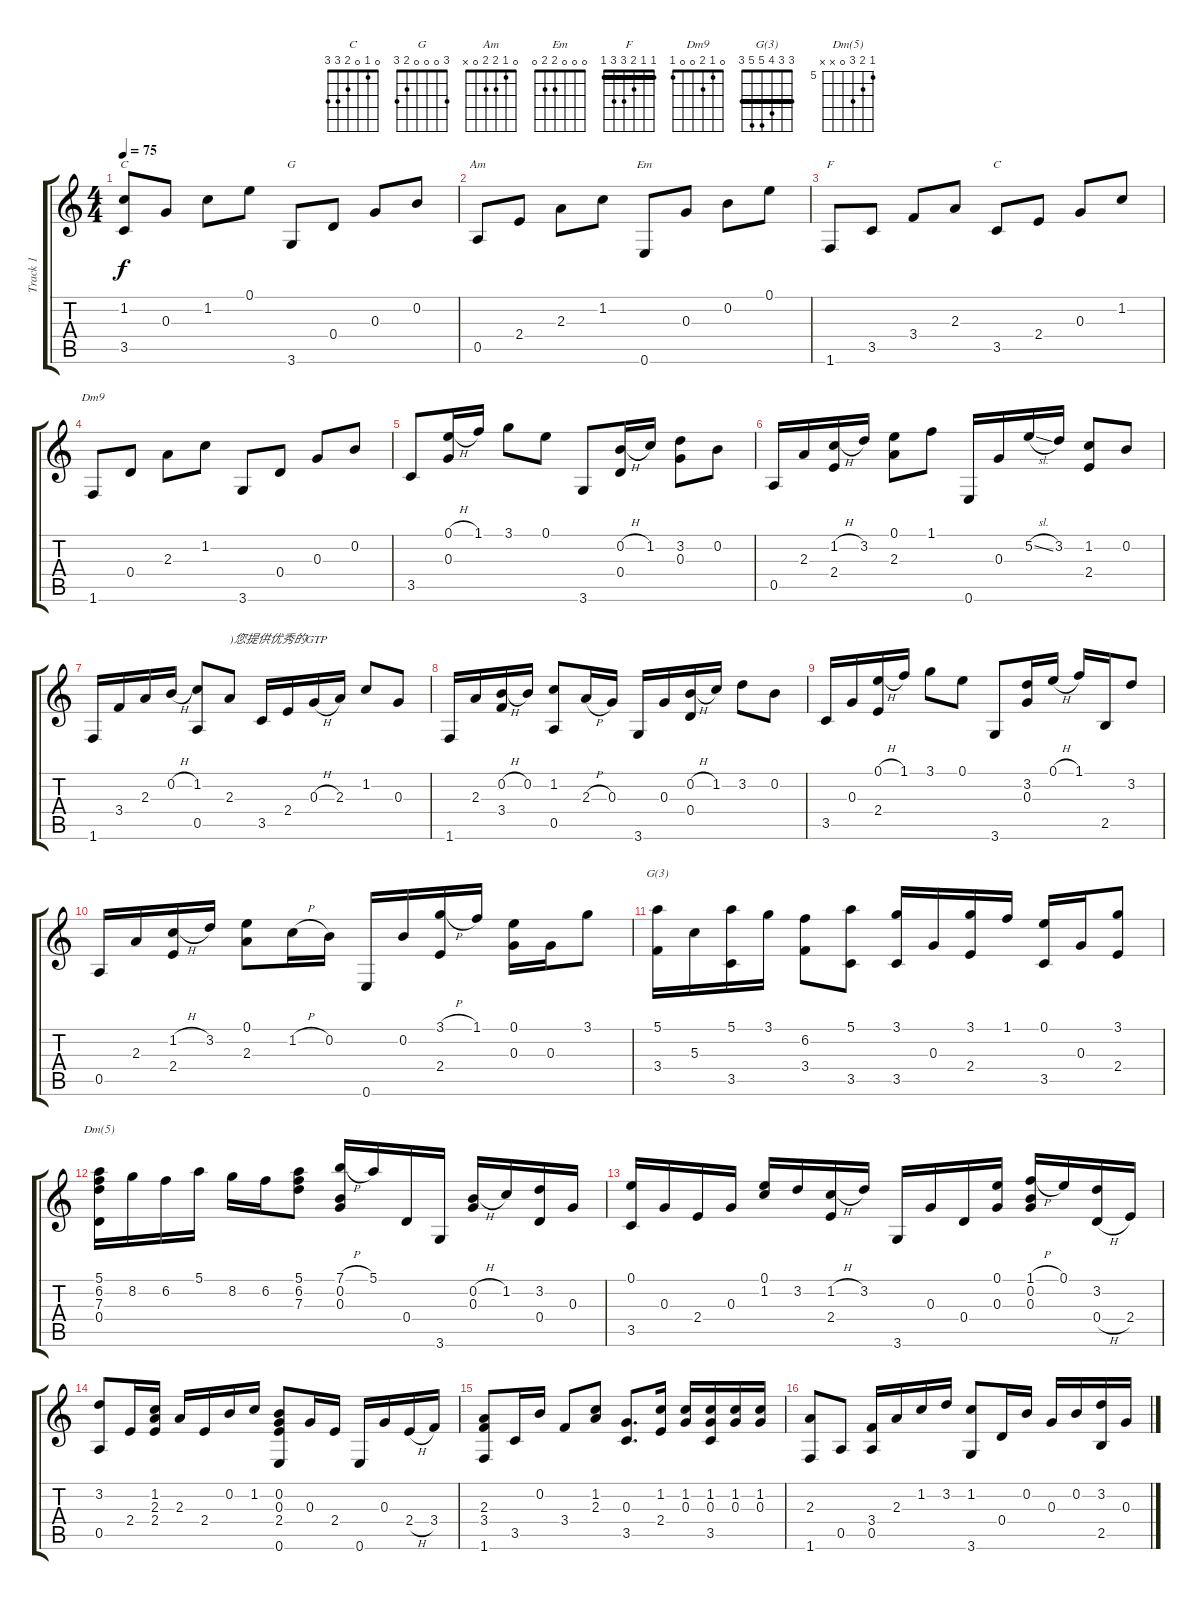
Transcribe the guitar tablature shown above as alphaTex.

\track ("Track 1" "Track 1") {instrument acousticguitarnylon}
\staff {score tabs}
\tuning (E4 B3 G3 D3 A2 E2) {hide}
\chord ("C" 0 1 0 2 3 x)
\chord ("G" 3 0 0 0 2 3)
\chord ("Am" 0 1 2 2 0 x)
\chord ("Em" 0 0 0 2 2 0)
\chord ("F" 1 1 2 3 3 1) {barre 1}
\chord ("C" 0 1 0 2 3 3)
\chord ("Dm9" 0 1 2 0 0 1)
\chord ("G(3)" 3 3 4 5 5 3) {barre 3}
\chord ("Dm(5)" 5 6 7 0 x x) {firstfret 5}
\ts (4 4)
\tempo 75
\clef g2
\ks c
(1.2 3.5).8{ch "C" dy f} 0.3.8 1.2.8 0.1.8 3.6.8{ch "G"} 0.4.8 0.3.8 0.2.8 |
0.5.8{ch "Am"} 2.4.8 2.3.8 1.2.8 0.6.8{ch "Em"} 0.3.8 0.2.8 0.1.8 |
1.6.8{ch "F"} 3.5.8 3.4.8 2.3.8 3.5.8{ch "C"} 2.4.8 0.3.8 1.2.8 |
1.6.8{ch "Dm9"} 0.4.8 2.3.8 1.2.8 3.6.8 0.4.8 0.3.8 0.2.8 |
3.5.8 (0.1{h} 0.3).16 1.1.16 3.1.8 0.1.8 3.6.8 (0.2{h} 0.4).16 1.2.16 (3.2 0.3).8 0.2.8 |
0.5.16 2.3.16 (1.2{h} 2.4).16 3.2.16 (0.1 2.3).8 1.1.8 0.6.16 0.3.16 5.2{sl}.16 3.2.16 (1.2 2.4).8 0.2.8 |
1.6.16 3.4.16 2.3.16 0.2{h}.16 (1.2 0.5).8 2.3.8{txt ")您提供优秀的GTP"} 3.5.16 2.4.16 0.3{h}.16 2.3.16 1.2.8 0.3.8 |
1.6.16 2.3.16 (0.2{h} 3.4).16 0.2.16 (1.2 0.5).8 2.3{h}.16 0.3.16 3.6.16 0.3.16 (0.2{h} 0.4).16 1.2.16 3.2.8 0.2.8 |
3.5.16 0.3.16 (0.1{h} 2.4).16 1.1.16 3.1.8 0.1.8 3.6.8 (3.2 0.3).16 0.1{h}.16 1.1.16 2.5.16 3.2.8 |
0.5.16 2.3.16 (1.2{h} 2.4).16 3.2.16 (0.1 2.3).8 1.2{h}.16 0.2.16 0.6.16 0.2.16 (3.1{h} 2.4).16 1.1.16 (0.1 0.3).16 0.3.16 3.1.8 |
(5.1 3.4).16{ch "G(3)"} 5.3.16 (5.1 3.5).16 3.1.16 (6.2 3.4).8 (5.1 3.5).8 (3.1 3.5).16 0.3.16 (3.1 2.4).16 1.1.16 (0.1 3.5).16 0.3.16 (3.1 2.4).8 |
(5.1 6.2 7.3 0.4).16{ch "Dm(5)"} 8.2.16 6.2.16 5.1.16 8.2.16 6.2.16 (5.1 6.2 7.3).8 (7.1{h} 0.2 0.3).16 5.1.16 0.4.16 3.6.16 (0.2{h} 0.3).16 1.2.16 (3.2 0.4).16 0.3.16 |
(0.1 3.5).16 0.3.16 2.4.16 0.3.16 (0.1 1.2).16 3.2.16 (1.2{h} 2.4).16 3.2.16 3.6.16 0.3.16 0.4.16 (0.1 0.3).16 (1.1{h} 0.2 0.3).16 0.1.16 (3.2 0.4{h}).16 2.4.16 |
(3.2 0.5).8 2.4.16 (1.2 2.3 2.4).16 2.3.16 2.4.16 0.2.16 1.2.16 (0.2 0.3 2.4 0.6).8 0.3.16 2.4.16 0.6.16 0.3.16 2.4{h}.16 3.4.16 |
(2.3 3.4 1.6).8 3.5.16 0.2.16 3.4.8 (1.2 2.3).8 (0.3 3.5).8{d} (1.2 2.4).16 (1.2 0.3).16 (1.2 0.3 3.5).16 (1.2 0.3).16 (1.2 0.3).16 |
(2.3 1.6).8 0.5.8 (3.4 0.5).16 2.3.16 1.2.16 3.2.16 (1.2 3.6).8 0.4.16 0.2.16 0.3.16 0.2.16 (3.2 2.5).16 0.3.16
